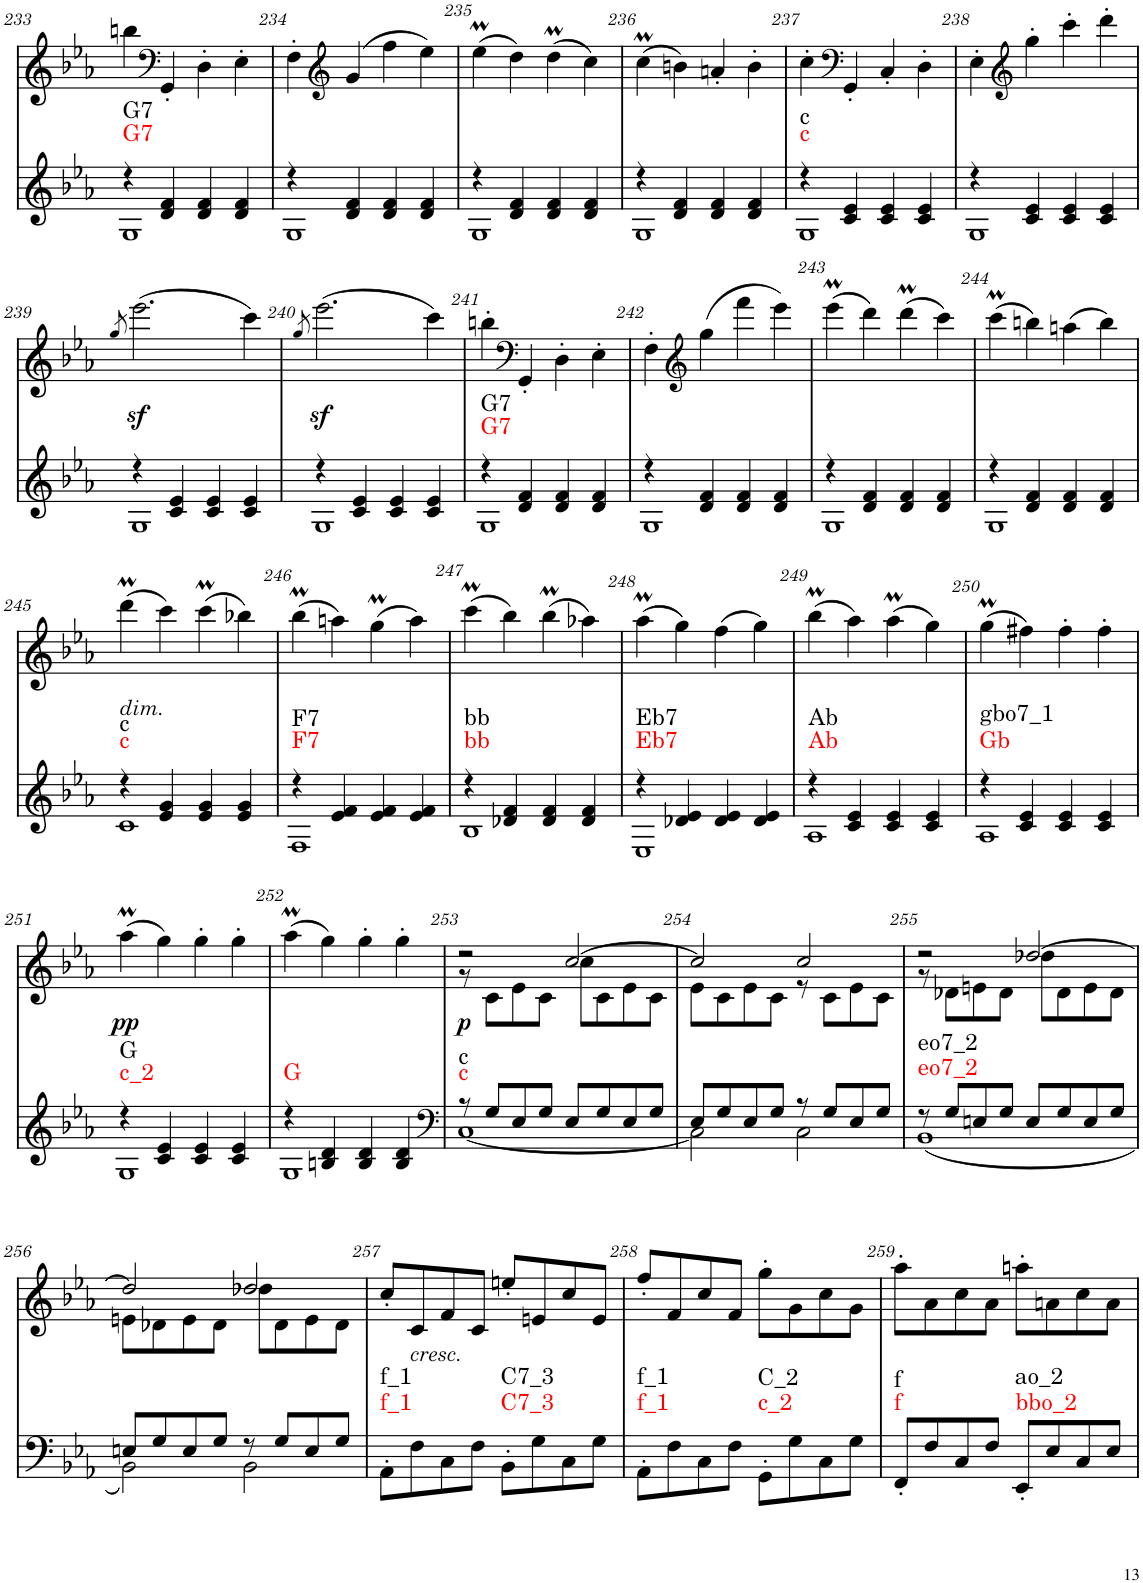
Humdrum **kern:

**kern	**harte	**kern	**text	**dynam
*part2	*part2	*part1	*part1	*part1
*staff2	*	*staff1	*staff1	*staff1
*I"piano	*	*I"piano	*	*
*I'Pno	*	*I'Pno	*	*
!!LO:PB:g=z
*clefG2	*	*clefG2	*	*
*k[b-e-a-]	*	*k[b-e-a-]	*	*
*M2/2	*	*M2/2	*	*
*met(c|)	*	*met(c|)	*	*
=233	=233	=233	=233	=233
*^	*	*	*	*
!	!	!LO:H:n=1:kt=G7	!	!	!
!	!	!LO:H:n=2:kt=G7	!	!	!
4r	1G	N N	4bbn\	.	.
*	*	*	*clefF4	*	*
4d/ 4f/	.	.	4GG'/	.	.
4d/ 4f/	.	.	4D'\	.	.
4d/ 4f/	.	.	4E-'\	.	.
=234	=234	=234	=234	=234	=234
4r	1G	.	4F'\	.	.
*	*	*	*clefG2	*	*
4d/ 4f/	.	.	(4g/	.	.
4d/ 4f/	.	.	4ff\	.	.
4d/ 4f/	.	.	4ee-\)	.	.
=235	=235	=235	=235	=235	=235
4r	1G	.	(4ee-M\	.	.
4d/ 4f/	.	.	4dd\)	.	.
4d/ 4f/	.	.	(4ddm\	.	.
4d/ 4f/	.	.	4cc\)	.	.
=236	=236	=236	=236	=236	=236
4r	1G	.	(4ccM\	.	.
4d/ 4f/	.	.	4bn\)	.	.
4d/ 4f/	.	.	4an'/	.	.
4d/ 4f/	.	.	4b'\	.	.
=237	=237	=237	=237	=237	=237
!	!	!LO:H:n=1:kt=c	!	!	!
!	!	!LO:H:n=2:kt=c	!	!	!
4r	1G	N N	4cc'\	.	.
*	*	*	*clefF4	*	*
4c/ 4e-/	.	.	4GG'/	.	.
4c/ 4e-/	.	.	4C'/	.	.
4c/ 4e-/	.	.	4D'\	.	.
=238	=238	=238	=238	=238	=238
4r	1G	.	4E-'\	.	.
*	*	*	*clefG2	*	*
4c/ 4e-/	.	.	4gg'\	.	.
4c/ 4e-/	.	.	4ccc'\	.	.
4c/ 4e-/	.	.	4ddd'\	.	.
!!LO:LB:g=z
=239	=239	=239	=239	=239	=239
.	.	.	8qgg/	.	.
4r	1G	.	(2.eee-z<\	.	.
4c/ 4e-/	.	.	.	.	.
4c/ 4e-/	.	.	.	.	.
4c/ 4e-/	.	.	4ccc\)	.	.
=240	=240	=240	=240	=240	=240
.	.	.	8qgg/	.	.
4r	1G	.	(2.eee-z<\	.	.
4c/ 4e-/	.	.	.	.	.
4c/ 4e-/	.	.	.	.	.
4c/ 4e-/	.	.	4ccc\)	.	.
=241	=241	=241	=241	=241	=241
!	!	!LO:H:n=1:kt=G7	!	!	!
!	!	!LO:H:n=2:kt=G7	!	!	!
4r	1G	N N	4bbn'\	.	.
*	*	*	*clefF4	*	*
4d/ 4f/	.	.	4GG'/	.	.
4d/ 4f/	.	.	4D'\	.	.
4d/ 4f/	.	.	4E-'\	.	.
=242	=242	=242	=242	=242	=242
4r	1G	.	4F'\	.	.
*	*	*	*clefG2	*	*
4d/ 4f/	.	.	(4gg\	.	.
4d/ 4f/	.	.	4fff\	.	.
4d/ 4f/	.	.	4eee-\)	.	.
=243	=243	=243	=243	=243	=243
4r	1G	.	(4eee-M\	.	.
4d/ 4f/	.	.	4ddd\)	.	.
4d/ 4f/	.	.	(4dddm\	.	.
4d/ 4f/	.	.	4ccc\)	.	.
=244	=244	=244	=244	=244	=244
4r	1G	.	(4cccM\	.	.
4d/ 4f/	.	.	4bbn\)	.	.
4d/ 4f/	.	.	(4aan\	.	.
4d/ 4f/	.	.	4bb\)	.	.
!!LO:LB:g=z
=245	=245	=245	=245	=245	=245
!	!	!LO:H:n=1:kt=c	!LO:TX:b:i:t=dim.	!	!
!	!	!LO:H:n=2:kt=c	!	!	!
4r	1c	N N	(4dddm\	.	.
4e-/ 4g/	.	.	4ccc\)	.	.
4e-/ 4g/	.	.	(4cccM\	.	.
4e-/ 4g/	.	.	4bb-X\)	.	.
=246	=246	=246	=246	=246	=246
!	!	!LO:H:n=1:kt=F7	!	!	!
!	!	!LO:H:n=2:kt=F7	!	!	!
4r	1F	N N	(4bb-M\	.	.
4e-/ 4f/	.	.	4aan\)	.	.
4e-/ 4f/	.	.	(4ggm\	.	.
4e-/ 4f/	.	.	4aa\)	.	.
=247	=247	=247	=247	=247	=247
!	!	!LO:H:n=1:kt=bb	!	!	!
!	!	!LO:H:n=2:kt=bb	!	!	!
4r	1B-	N N	(4cccM\	.	.
4d-X/ 4f/	.	.	4bb-\)	.	.
4d-/ 4f/	.	.	(4bb-M\	.	.
4d-/ 4f/	.	.	4aa-X\)	.	.
=248	=248	=248	=248	=248	=248
!	!	!LO:H:n=1:kt=Eb7	!	!	!
!	!	!LO:H:n=2:kt=Eb7	!	!	!
4r	1E-	N N	(4aa-M\	.	.
4d-X/ 4e-/	.	.	4gg\)	.	.
4d-/ 4e-/	.	.	(4ff\	.	.
4d-/ 4e-/	.	.	4gg\)	.	.
=249	=249	=249	=249	=249	=249
!	!	!LO:H:n=1:kt=Ab	!	!	!
!	!	!LO:H:n=2:kt=Ab	!	!	!
4r	1A-	N N	(4bb-M\	.	.
4c/ 4e-/	.	.	4aa-\)	.	.
4c/ 4e-/	.	.	(4aa-M\	.	.
4c/ 4e-/	.	.	4gg\)	.	.
=250	=250	=250	=250	=250	=250
!	!	!LO:H:n=1:kt=Gb	!	!	!
!	!	!LO:H:n=2:kt=gbo7_1	!	!	!
4r	1A-	N N	(4ggm\	.	.
4c/ 4e-/	.	.	4ff#X\)	.	.
4c/ 4e-/	.	.	4ff#'\	.	.
4c/ 4e-/	.	.	4ff#'\	.	.
!!LO:LB:g=z
=251	=251	=251	=251	=251	=251
!	!	!LO:H:n=1:kt=c_2	!	!LO:LY:b	!LO:DY:b
!	!	!LO:H:n=2:kt=G	!	!	!
4r	1G	N N	(4aa-M\	pp	pp
4c/ 4e-/	.	.	4gg\)	.	.
4c/ 4e-/	.	.	4gg'\	.	.
4c/ 4e-/	.	.	4gg'\	.	.
=252	=252	=252	=252	=252	=252
!	!	!LO:H:kt=G	!	!	!
4r	1G	N	(4aa-M\	.	.
4Bn/ 4d/	.	.	4gg\)	.	.
4B/ 4d/	.	.	4gg'\	.	.
4B/ 4d/	.	.	4gg'\	.	.
=253	=253	=253	=253	=253	=253
*clefF4	*	*	*	*	*
*	*	*	*^	*	*
!	!	!LO:H:n=1:kt=c	!	!	!	!LO:DY:b
!	!	!LO:H:n=2:kt=c	!	!	!	!
8r	[1C	N N	2r	8r	.	p
!	!	!	!	!	!LO:LY:b	!
8G/L	.	.	.	8c\L	p	.
8E-/	.	.	.	8e-\	.	.
8G/J	.	.	.	8c\J	.	.
8E-/L	.	.	[2cc/	8cc\L	.	.
8G/	.	.	.	8c\	.	.
8E-/	.	.	.	8e-\	.	.
8G/J	.	.	.	8c\J	.	.
=254	=254	=254	=254	=254	=254	=254
8E-/L	2C\]	.	2cc/]	8e-\L	.	.
8G/	.	.	.	8c\	.	.
8E-/	.	.	.	8e-\	.	.
8G/J	.	.	.	8c\J	.	.
8r	2C\	.	2cc/	8r	.	.
8G/L	.	.	.	8c\L	.	.
8E-/	.	.	.	8e-\	.	.
8G/J	.	.	.	8c\J	.	.
=255	=255	=255	=255	=255	=255	=255
!	!	!LO:H:n=1:kt=eo7_2	!	!	!	!
!	!	!LO:H:n=2:kt=eo7_2	!	!	!	!
8r	(1BB-	N N	2r	8r	.	.
8G/L	.	.	.	8d-X\L	.	.
8En/	.	.	.	8en\	.	.
8G/J	.	.	.	8d-\J	.	.
8E/L	.	.	[2dd-X/	8dd-\L	.	.
8G/	.	.	.	8d-\	.	.
8E/	.	.	.	8e\	.	.
8G/J	.	.	.	8d-\J	.	.
!!LO:LB:g=z	!!
=256	=256	=256	=256	=256	=256	=256
8En/L	2BB-\)	.	2dd-/]	8en\L	.	.
8G/	.	.	.	8d-X\	.	.
8E/	.	.	.	8e\	.	.
8G/J	.	.	.	8d-\J	.	.
8r	2BB-\	.	2dd-X/	8dd-\L	.	.
8G/L	.	.	.	8d-\	.	.
8E/	.	.	.	8e\	.	.
8G/J	.	.	.	8d-\J	.	.
*v	*v	*	*	*	*	*
=257	=257	=257	=257	=257	=257
!	!LO:H:n=1:kt=f_1	!	!	!	!
!	!LO:H:n=2:kt=f_1	!	!	!	!
*	*	*v	*v	*	*
8AA-'\L	N N	8cc'/L	.	.
!	!	!LO:TX:b:i:t=cresc.	!	!
8F\	.	8c/	.	.
8C\	.	8f/	.	.
8F\J	.	8c/J	.	.
!	!LO:H:n=1:kt=C7_3	!	!	!
!	!LO:H:n=2:kt=C7_3	!	!	!
8BB-'\L	N N	8een'/L	.	.
8G\	.	8en/	.	.
8C\	.	8cc/	.	.
8G\J	.	8e/J	.	.
=258	=258	=258	=258	=258
!	!LO:H:n=1:kt=f_1	!	!	!
!	!LO:H:n=2:kt=f_1	!	!	!
8AA-'\L	N N	8ff'/L	.	.
8F\	.	8f/	.	.
8C\	.	8cc/	.	.
8F\J	.	8f/J	.	.
!	!LO:H:n=1:kt=c_2	!	!	!
!	!LO:H:n=2:kt=C_2	!	!	!
8GG'\L	N N	8gg'\L	.	.
8G\	.	8g\	.	.
8C\	.	8cc\	.	.
8G\J	.	8g\J	.	.
=259	=259	=259	=259	=259
!	!LO:H:n=1:kt=f	!	!	!
!	!LO:H:n=2:kt=f	!	!	!
8FF'/L	N N	8aa-'\L	.	.
8F/	.	8a-\	.	.
8C/	.	8cc\	.	.
8F/J	.	8a-\J	.	.
!	!LO:H:n=1:kt=bbo_2	!	!	!
!	!LO:H:n=2:kt=ao_2	!	!	!
8EE-'/L	N N	8aan'\L	.	.
8E-/	.	8an\	.	.
8C/	.	8cc\	.	.
8E-/J	.	8a\J	.	.
=	=	=	=	=
*-	*-	*-	*-	*-
